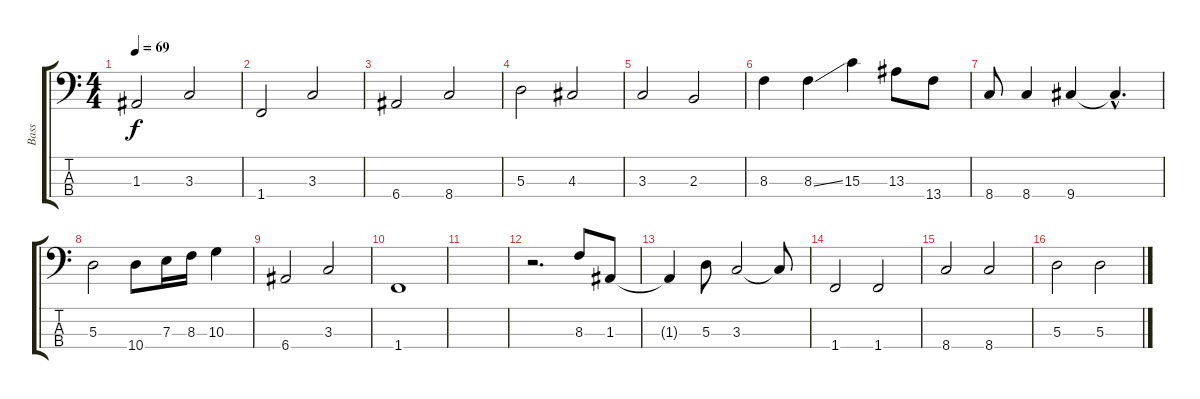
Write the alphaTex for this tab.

\track ("Bass" "Bass") {instrument fretlessbass}
\staff {score tabs}
\tuning (G2 D2 A1 E1) {hide}
\ts (4 4)
\tempo 69
\clef f4
\ks c
1.3.2{dy f} 3.3.2 |
1.4.2 3.3.2 |
6.4.2 8.4.2 |
5.3.2 4.3.2 |
3.3.2 2.3.2 |
8.3.4 8.3{ss}.4 15.3.4 13.3.8 13.4.8 |
8.4.8 8.4.4 9.4.4 9.4{hac t}.4{d} |
5.3.2 10.4.8 7.3.16 8.3.16 10.3.4 |
6.4.2 3.3.2 |
1.4.1 |
|
r.2{d} 8.3.8 1.3.8 |
1.3{t}.4 5.3.8 3.3.2 3.3{t}.8 |
1.4.2 1.4.2 |
8.4.2 8.4.2 |
5.3.2 5.3.2
